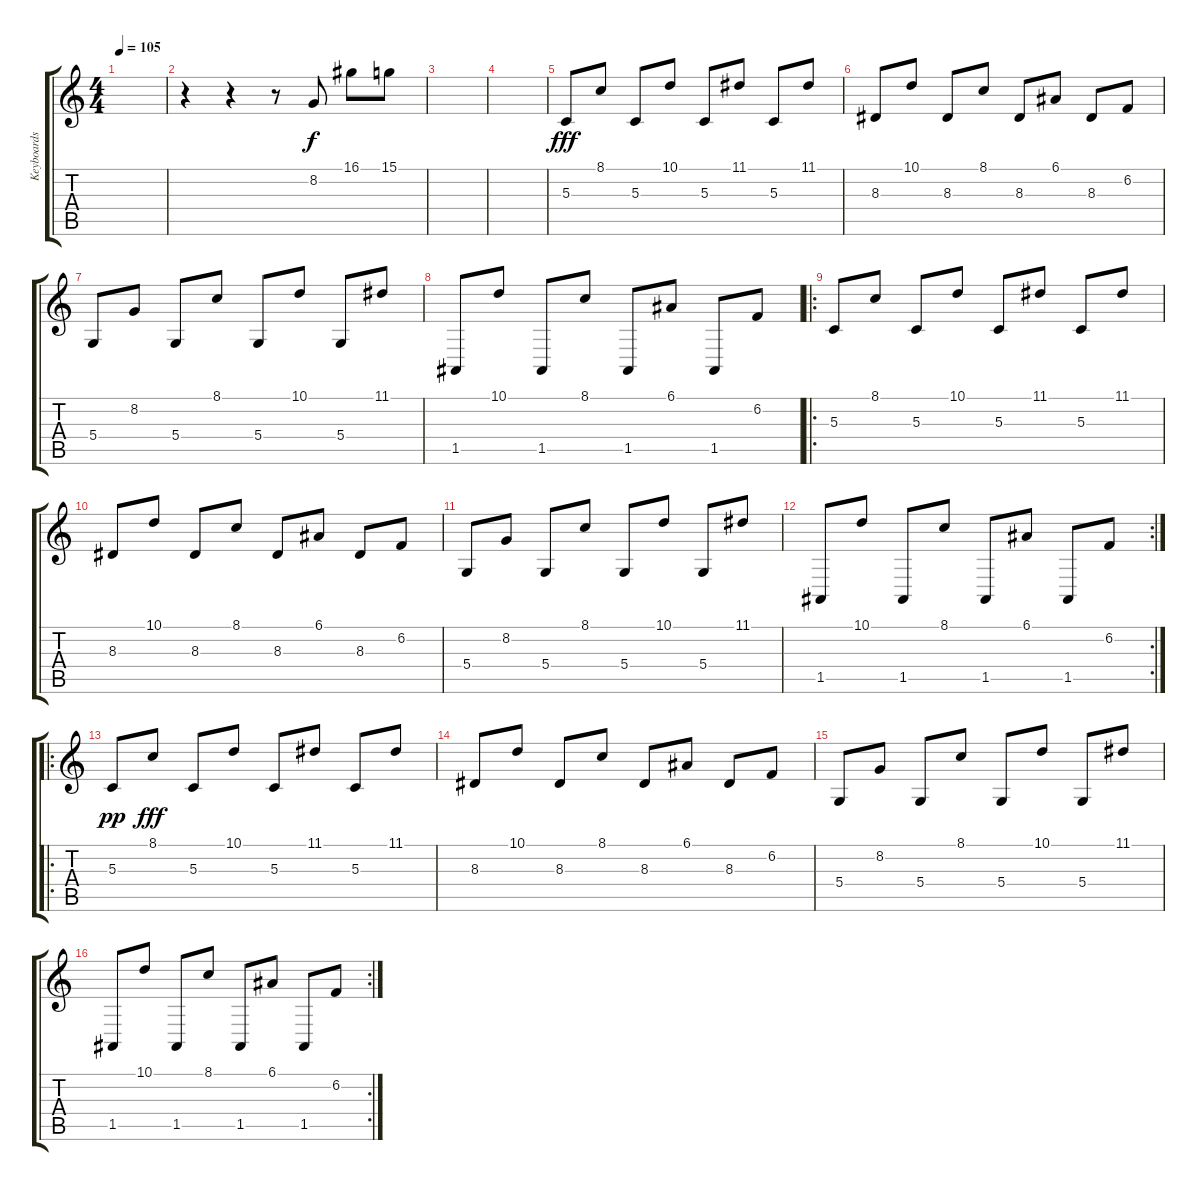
\track ("Keyboards 3 / Guitar 3" "Keyboards ") {instrument pad3polysynth}
\staff {score tabs}
\tuning (E4 B3 G3 D3 A2 E2) {hide}
\ts (4 4)
\tempo 105
\clef g2
\ks c
|
r.4 r.4 r.8 8.2.8{volume 14 instrument pad3polysynth} 16.1.8 15.1.8{dy f} |
|
|
5.3.8{dy fff volume 16 balance 1 instrument distortionguitar} 8.1.8 5.3.8 10.1.8 5.3.8 11.1.8 5.3.8 11.1.8 |
8.3.8 10.1.8 8.3.8 8.1.8 8.3.8 6.1.8 8.3.8 6.2.8 |
5.4.8 8.2.8 5.4.8 8.1.8 5.4.8 10.1.8 5.4.8 11.1.8 |
1.5.8 10.1.8 1.5.8 8.1.8 1.5.8 6.1.8 1.5.8 6.2.8 |
\ro
5.3.8{volume 16 balance 1 instrument distortionguitar} 8.1.8 5.3.8 10.1.8 5.3.8 11.1.8 5.3.8 11.1.8 |
8.3.8 10.1.8 8.3.8 8.1.8 8.3.8 6.1.8 8.3.8 6.2.8 |
5.4.8 8.2.8 5.4.8 8.1.8 5.4.8 10.1.8 5.4.8 11.1.8 |
\rc 2
1.5.8 10.1.8 1.5.8 8.1.8 1.5.8 6.1.8 1.5.8 6.2.8 |
\ro
5.3.8{dy pp volume 16 balance 1 instrument distortionguitar} 8.1.8{dy fff} 5.3.8 10.1.8 5.3.8 11.1.8 5.3.8 11.1.8 |
8.3.8 10.1.8 8.3.8 8.1.8 8.3.8 6.1.8 8.3.8 6.2.8 |
5.4.8 8.2.8 5.4.8 8.1.8 5.4.8 10.1.8 5.4.8 11.1.8 |
\rc 2
1.5.8 10.1.8 1.5.8 8.1.8 1.5.8 6.1.8 1.5.8 6.2.8
